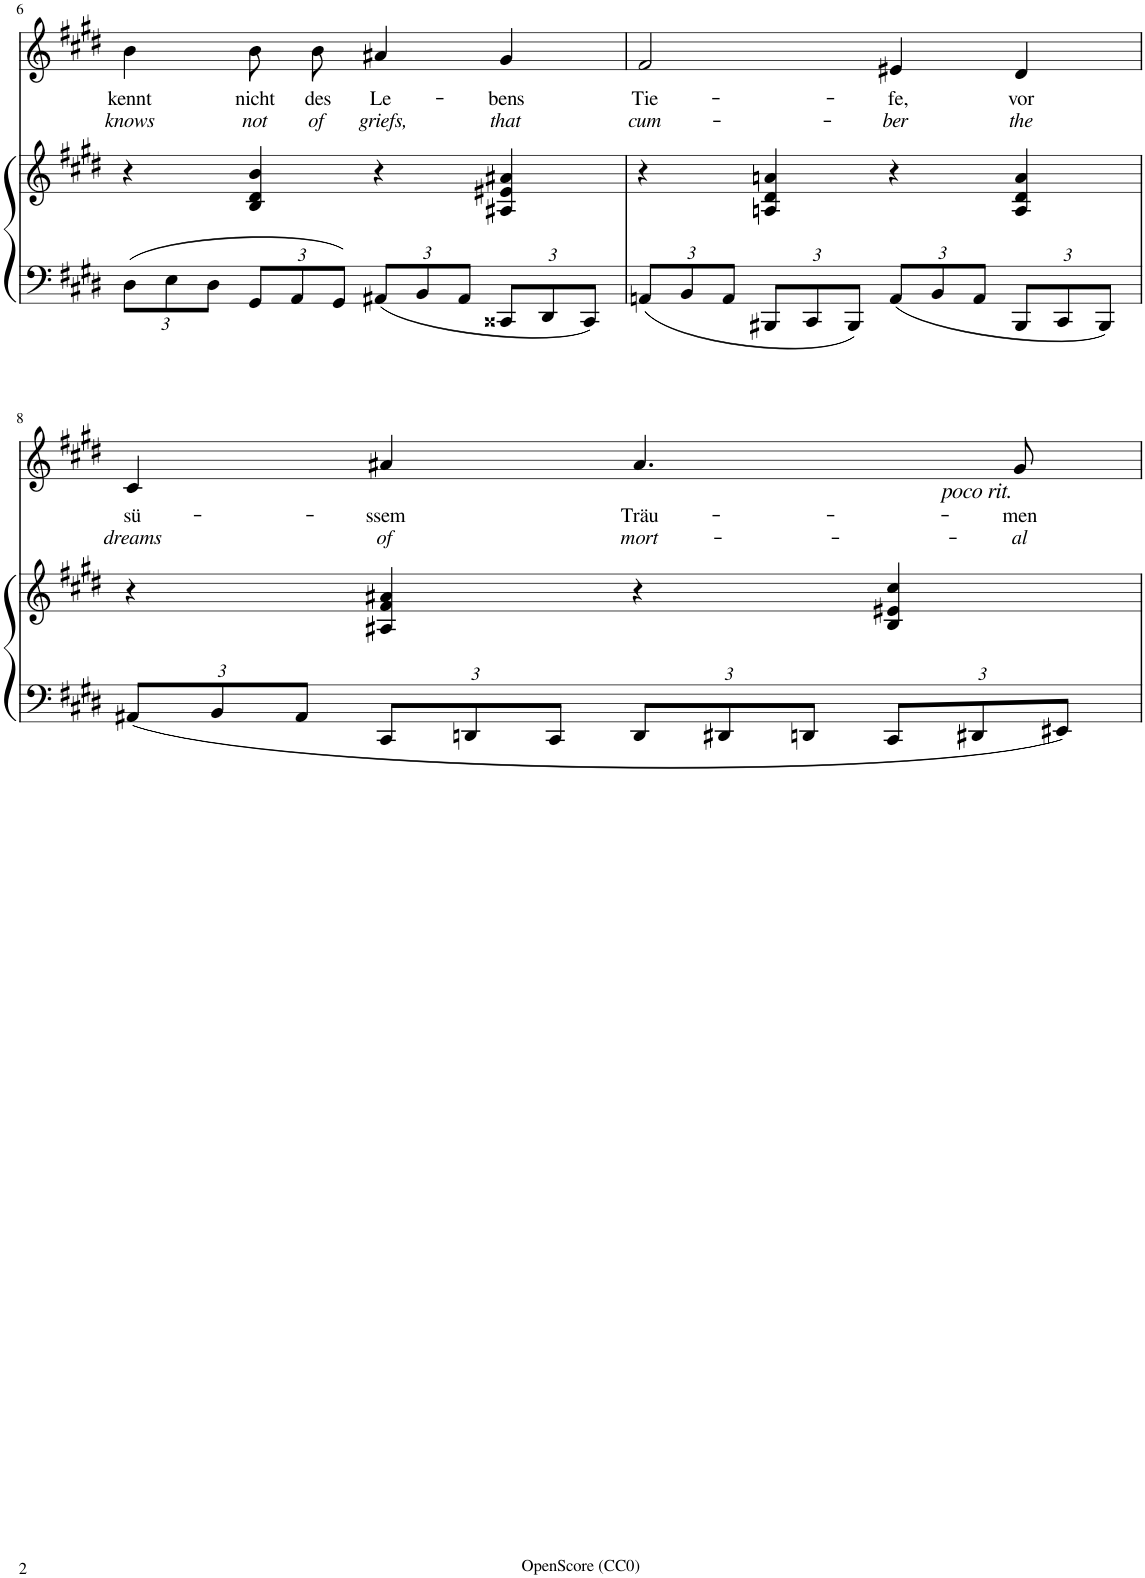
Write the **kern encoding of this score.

**kern	**kern	**kern	**text	**text
*part2	*part2	*part1	*part1	*part1
*staff3	*staff2	*staff1	*staff1	*staff1
*I"Piano	*	*	*	*
*I'Pno	*	*	*	*
!!LO:PB:g=z
*clefF4	*clefG2	*clefG2	*	*
*k[f#c#g#d#]	*k[f#c#g#d#]	*k[f#c#g#d#]	*	*
*M4/4	*M4/4	*M4/4	*	*
*Xbrackettup	*	*	*	*
=6	=6	=6	=6	=6
!	!	!	!LO:LY:b	!LO:LY:b
12D#\L	4r	4b\	kennt	knows
12E\	.	.	.	.
12D#\J	.	.	.	.
!	!	!	!LO:LY:b	!LO:LY:b
12GG#/L	4B/ 4d#/ 4b/	8b\L	nicht	not
12AA/	.	.	.	.
!	!	!	!LO:LY:b	!LO:LY:b
.	.	8b\J	des	of
12GG#/J	.	.	.	.
!	!	!	!LO:LY:b	!LO:LY:b
12AA#X/L	4r	4a#X/	Le-	griefs,
12BB/	.	.	.	.
12AA#/J	.	.	.	.
!	!	!	!LO:LY:b	!LO:LY:b
12CC##X/L	4A#X/ 4e#X/ 4a#X/	4g#/	-bens	that
12DD#/	.	.	.	.
12CC##/J	.	.	.	.
=7	=7	=7	=7	=7
!	!	!	!LO:LY:b	!LO:LY:b
12AAn/L	4r	2f#/	Tie-	cum-
12BB/	.	.	.	.
12AA/J	.	.	.	.
12BBB#X/L	4An/ 4d#/ 4an/	.	.	.
12CC#/	.	.	.	.
12BBB#/J	.	.	.	.
!	!	!	!LO:LY:b	!LO:LY:b
12AA/L	4r	4e#X/	-fe,	-ber
12BB/	.	.	.	.
12AA/J	.	.	.	.
!	!	!	!LO:LY:b	!LO:LY:b
12BBB#/L	4A/ 4d#/ 4a/	4d#/	vor	the
12CC#/	.	.	.	.
12BBB#/J	.	.	.	.
!!LO:LB:g=z
=8	=8	=8	=8	=8
!	!	!	!LO:LY:b	!LO:LY:b
12AA#X/L	4r	4c#/	sü-	dreams
12BB/	.	.	.	.
12AA#/J	.	.	.	.
!	!	!	!LO:LY:b	!LO:LY:b
12CC#/L	4A#X/ 4f#/ 4a#X/	4a#X/	-ssem	of
12DDn/	.	.	.	.
12CC#/J	.	.	.	.
!	!	!	!LO:LY:b	!LO:LY:b
12DD/L	4r	4.a#/	Träu-	mort-
12DD#X/	.	.	.	.
12DDn/J	.	.	.	.
12CC#/L	4B/ 4e#X/ 4cc#/	.	.	.
12DD#X/	.	.	.	.
!	!	!LO:TX:b:i:t=poco rit.	!	!
!	!	!	!LO:LY:b	!LO:LY:b
.	.	8g#/	-men	-al
12EE#X/J	.	.	.	.
=	=	=	=	=
*-	*-	*-	*-	*-
